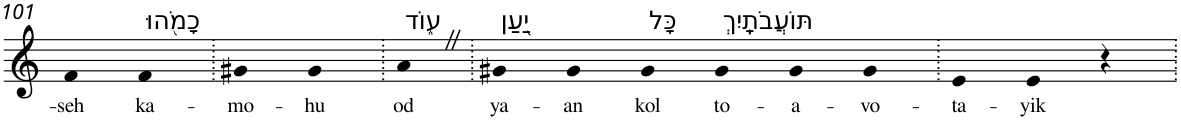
**kern	**text
*part1	*part1
*staff1	*staff1
*I"Piano	*
*I'Pno	*
!!LO:PB:g=z
*clefG2	*
*k[]	*
=101	=101
!	!LO:LY:b
4f	-seh
!LO:TX:a:t=כָמֹ֖הוּ	!
!	!LO:LY:b
4f	ka-
=102.	=102.
!	!LO:LY:b
4g#X	-mo-
!	!LO:LY:b
4g#	-hu
=103.	=103.
!LO:TX:a:t=ע֑וֹד	!
!	!LO:LY:b
4aZ	od
=104.	=104.
!LO:TX:a:t=יַ֖עַן	!
!	!LO:LY:b
4g#X	ya-
!	!LO:LY:b
4g#	-an
!LO:TX:a:t=כָּל	!
!	!LO:LY:b
4g#	kol
!LO:TX:a:t=תּוֹעֲבֹתָֽיִךְ	!
!	!LO:LY:b
4g#	to-
!	!LO:LY:b
4g#	-a-
!	!LO:LY:b
4g#	-vo-
=105.	=105.
!	!LO:LY:b
4e	-ta-
!	!LO:LY:b
4e	-yik
4r	.
=.	=.
*-	*-
